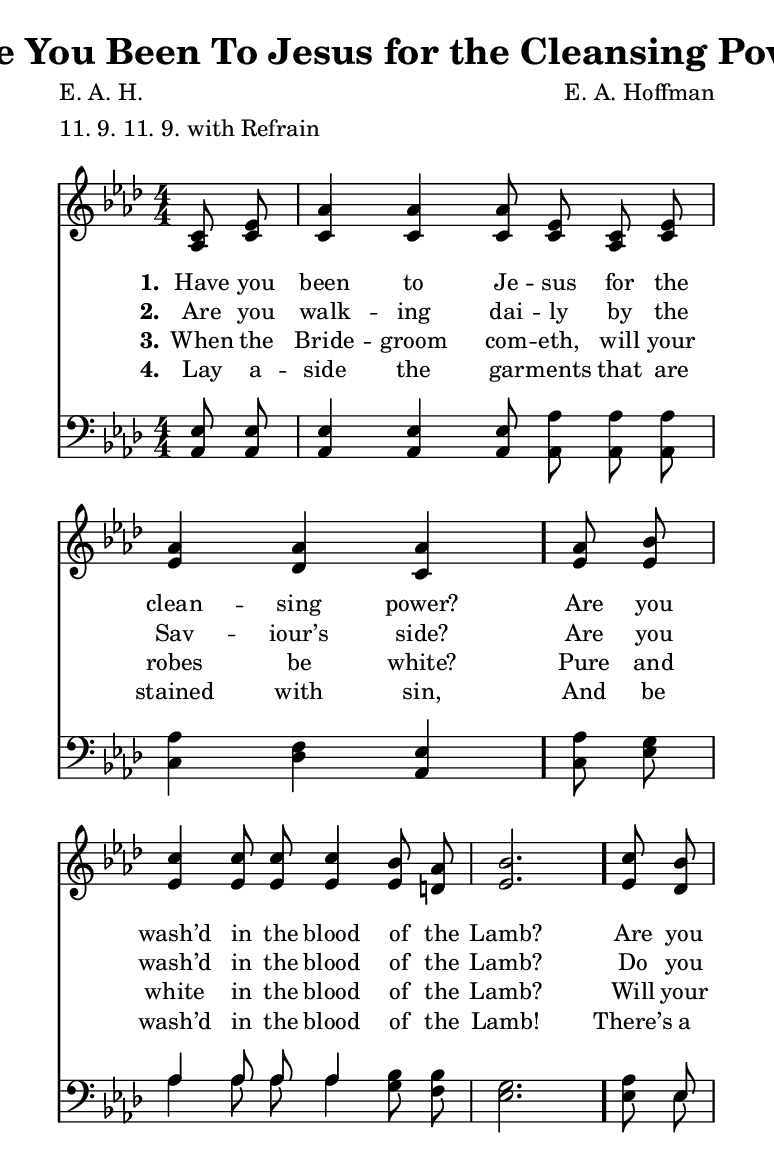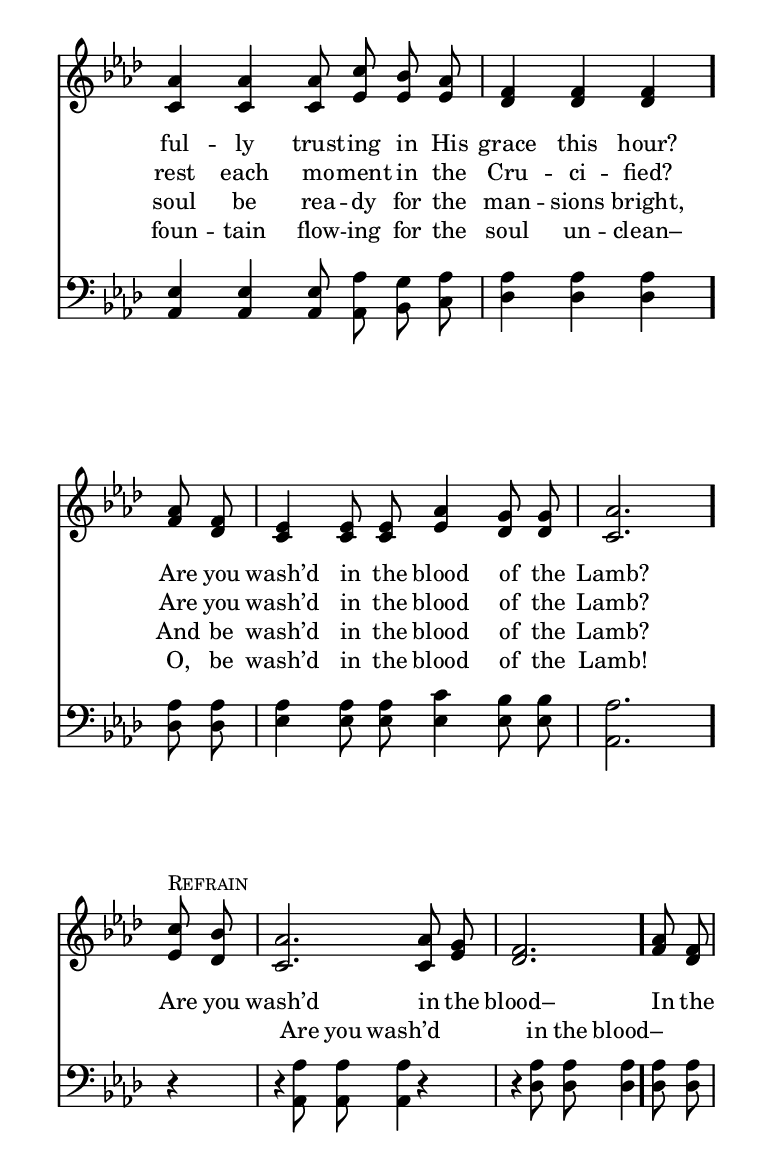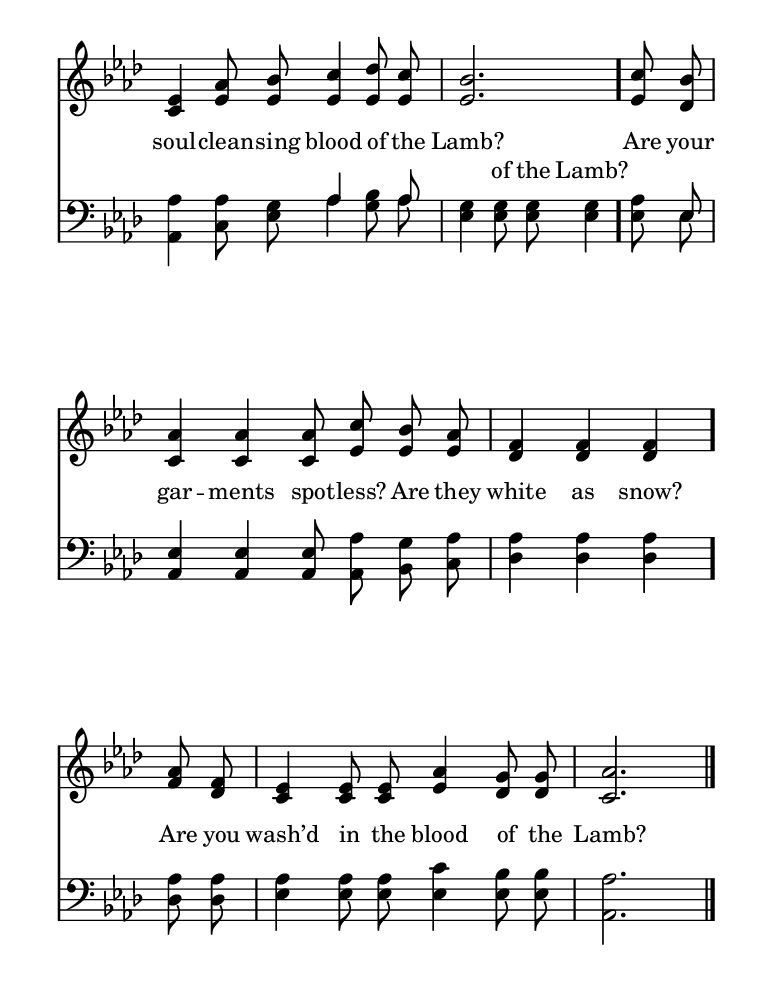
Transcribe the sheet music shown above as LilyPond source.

\include "common/global.ily"
\paper {
  \include "common/paper.ily"
  ragged-last-bottom = ##t
  system-count = #(cond (is-eogsized 6) (#t #f))
  page-count = #(cond (is-eogsized 2) (#t #f))
  systems-per-page = #(cond (is-eogsized 4) (#t #f))
}

\header{
  %gospel
  hymnnumber = "90"
  title = "Have You Been To Jesus for the Cleansing Power?"
  markuptitle = \markup \center-column { "Have You Been To Jesus" "for the Cleansing Power?" \vspace #0.4 }
  tunename = ""
  meter = "11. 9. 11. 9. with Refrain"
  poet = "E. A. H."
  composer = "E. A. Hoffman"
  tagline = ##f
}

% for fermata in MIDI
ta = { \tempo 4=80 }
tb = { \tempo 4=40 }

patternAA = { c8 c8 | c4 c4 c8 c8 c8 c8 | c4 c4 c4 }

patternBA = { c8 c8 | c4 c8 c8 c4 c8 c8 | c2. }
patternBB = { c8 c8 | c4 c8 c8 c4 c8 c8 | c4 c8 c8 c4 }

patternCA = { c8 c8 | c2. c8 c8 | c2. }
patternCB = { c4 | c4 c8 c8 c4 c4 | c4 c8 c8 c4 }

global = {
  \include "common/overrides.ily"
  \override Staff.TimeSignature.style = #'numbered
  \time 4/4
  \override Score.MetronomeMark.transparent = ##t % hide all fermata changes too
  \ta
  \key aes \major
  \partial 4
  \autoBeamOff
}

notesSoprano = {
\global
\relative c' {

  \changePitch \patternAA { c ees | aes aes aes ees c ees | aes aes aes }
  \changePitch \patternBA { aes bes | c c c c bes aes | bes }
  \changePitch \patternAA { c bes | aes aes aes c bes aes | f f f }
  \changePitch \patternBA { aes f | ees ees ees aes g g | aes }

  << s^\markup { \small \caps "Refrain" }
  \changePitch \patternCA { c bes | aes aes g | f } >>
  \changePitch \patternBA { aes f | ees aes bes c des c | bes }
  \changePitch \patternAA { c bes | aes aes aes c bes aes | f f f }
  \changePitch \patternBA { aes f | ees ees ees aes g g | aes }

  \bar "|."

}
}

notesAlto = {
\global
\relative e {

  \changePitch \patternAA { aes c | c c c c aes c | ees des c }
  \changePitch \patternBA { ees ees | ees ees ees ees ees d | ees }
  \changePitch \patternAA { ees des | c c c ees ees ees | des des des }
  \changePitch \patternBA { f des | c c c ees des des | c }

  \changePitch \patternCA { ees des | c c ees | des }
  \changePitch \patternBA { f des c ees ees ees ees ees | ees }
  \changePitch \patternAA { ees des | c c c ees ees ees | des des des }
  \changePitch \patternBA { f des | c c c ees des des | c }

}
}

notesTenor = {
\global
\relative a {

  \changePitch \patternAA { ees ees | ees ees ees aes aes aes | aes f ees }
  \changePitch \patternBA { aes g | aes aes aes aes bes bes | g }
  \changePitch \patternAA { aes ees | ees ees ees aes g aes | aes aes aes }
  \changePitch \patternBA { aes aes | aes aes aes c bes bes | aes }

  \changePitch \patternCB { r | r aes aes aes r | r aes aes aes }
  \changePitch \patternBB { aes aes | aes aes g aes bes aes | g g g g }
  \changePitch \patternAA { aes ees | ees ees ees aes g aes | aes aes aes }
  \changePitch \patternBA { aes aes | aes aes aes c bes bes | aes }

}
}

notesBass = {
\global
\relative f, {

  \changePitch \patternAA { aes aes | aes aes aes aes aes aes | c des aes }
  \changePitch \patternBA { c ees | aes aes aes aes g f | ees }
  \changePitch \patternAA { ees ees | aes, aes aes aes bes c | des des des }
  \changePitch \patternBA { des des | ees ees ees ees ees ees | aes, }

  \changePitch \patternCB { r | r aes aes aes r | r des des des }
  \changePitch \patternBB { des des aes c ees aes g aes  | ees ees ees ees }
  \changePitch \patternAA { ees ees | aes, aes aes aes bes c | des des des }
  \changePitch \patternBA { des des | ees ees ees ees ees ees | aes, }

}
}

Refrain = \lyricmode {

Are you wash’d in the blood– \bar "."
In the soul -- clean -- sing blood of the Lamb? \bar "."
Are your gar -- ments spot -- less? Are they white as snow? \bar "."
Are you wash’d in the blood of the Lamb? \bar "."

}

wordsA = \lyricmode {
\set stanza = "1."

Have you been to Je -- sus for the clean -- sing power? \bar "."
Are you wash’d in the blood of the Lamb? \bar "."
Are you ful -- ly trust -- ing in His grace this hour? \bar "."
Are you wash’d in the blood of the Lamb? \bar "." \break

}

wordsB = \lyricmode {
\set stanza = "2."

Are you walk -- ing dai -- ly by the Sav -- iour’s side?
Are you wash’d in the blood of the Lamb?
Do you rest each mo -- ment in the Cru -- ci -- fied?
Are you wash’d in the blood of the Lamb?

\Refrain

}

wordsC = \lyricmode {
\set stanza = "3."

When the Bride -- groom com -- eth, will your robes be white?
Pure and white in the blood of the Lamb?
Will your soul be rea -- dy for the man -- sions bright,
And be wash’d in the blood of the Lamb?

}

wordsD = \lyricmode {
\set stanza = "4."

Lay a -- side the gar -- ments that are stained with sin,
And be wash’d in the blood of the Lamb!
There’s a foun -- tain flow -- ing for the soul un -- clean–
O, be wash’d in the blood of the Lamb!

}

underWords = \lyricmode {

{ \repeat unfold 40 { \skip 4 } }
Are you wash’d in the blood–
{ \repeat unfold 9 { \skip 4 } }
of the Lamb?

}

\score {
  \context ChoirStaff <<
    \context Staff = upper <<
      \set Staff.autoBeaming = ##f
      \set ChoirStaff.systemStartDelimiter = #'SystemStartBar
      \set ChoirStaff.printPartCombineTexts = ##f
      \partcombine #'(2 . 9) \notesSoprano \notesAlto
      \context NullVoice = sopranos { \voiceOne << \notesSoprano >> }
      \context NullVoice = altos { \voiceTwo << \notesAlto >> }
      \context Lyrics = one   \lyricsto sopranos \wordsA
      \context Lyrics = two   \lyricsto sopranos \wordsB
      \context Lyrics = three \lyricsto sopranos \wordsC
      \context Lyrics = four  \lyricsto sopranos \wordsD
    >>
    \context Staff = men <<
      \set Staff.autoBeaming = ##f
      \clef bass
      \set ChoirStaff.printPartCombineTexts = ##f
      \partcombine #'(2 . 9) \notesTenor \notesBass
      \context NullVoice = tenors { \voiceOne << \notesTenor >> }
      \context NullVoice = basses { \voiceTwo << \notesBass >> }
    >>
    \context Lyrics = three \lyricsto tenors \underWords
  >>
  \layout {
    \include "common/layout.ily"
  }
  \midi{
    \include "common/midi.ily"
  }
}

\version "2.19.49"  % necessary for upgrading to future LilyPond versions.

% vi:set et ts=2 sw=2 ai nocindent syntax=lilypond:
